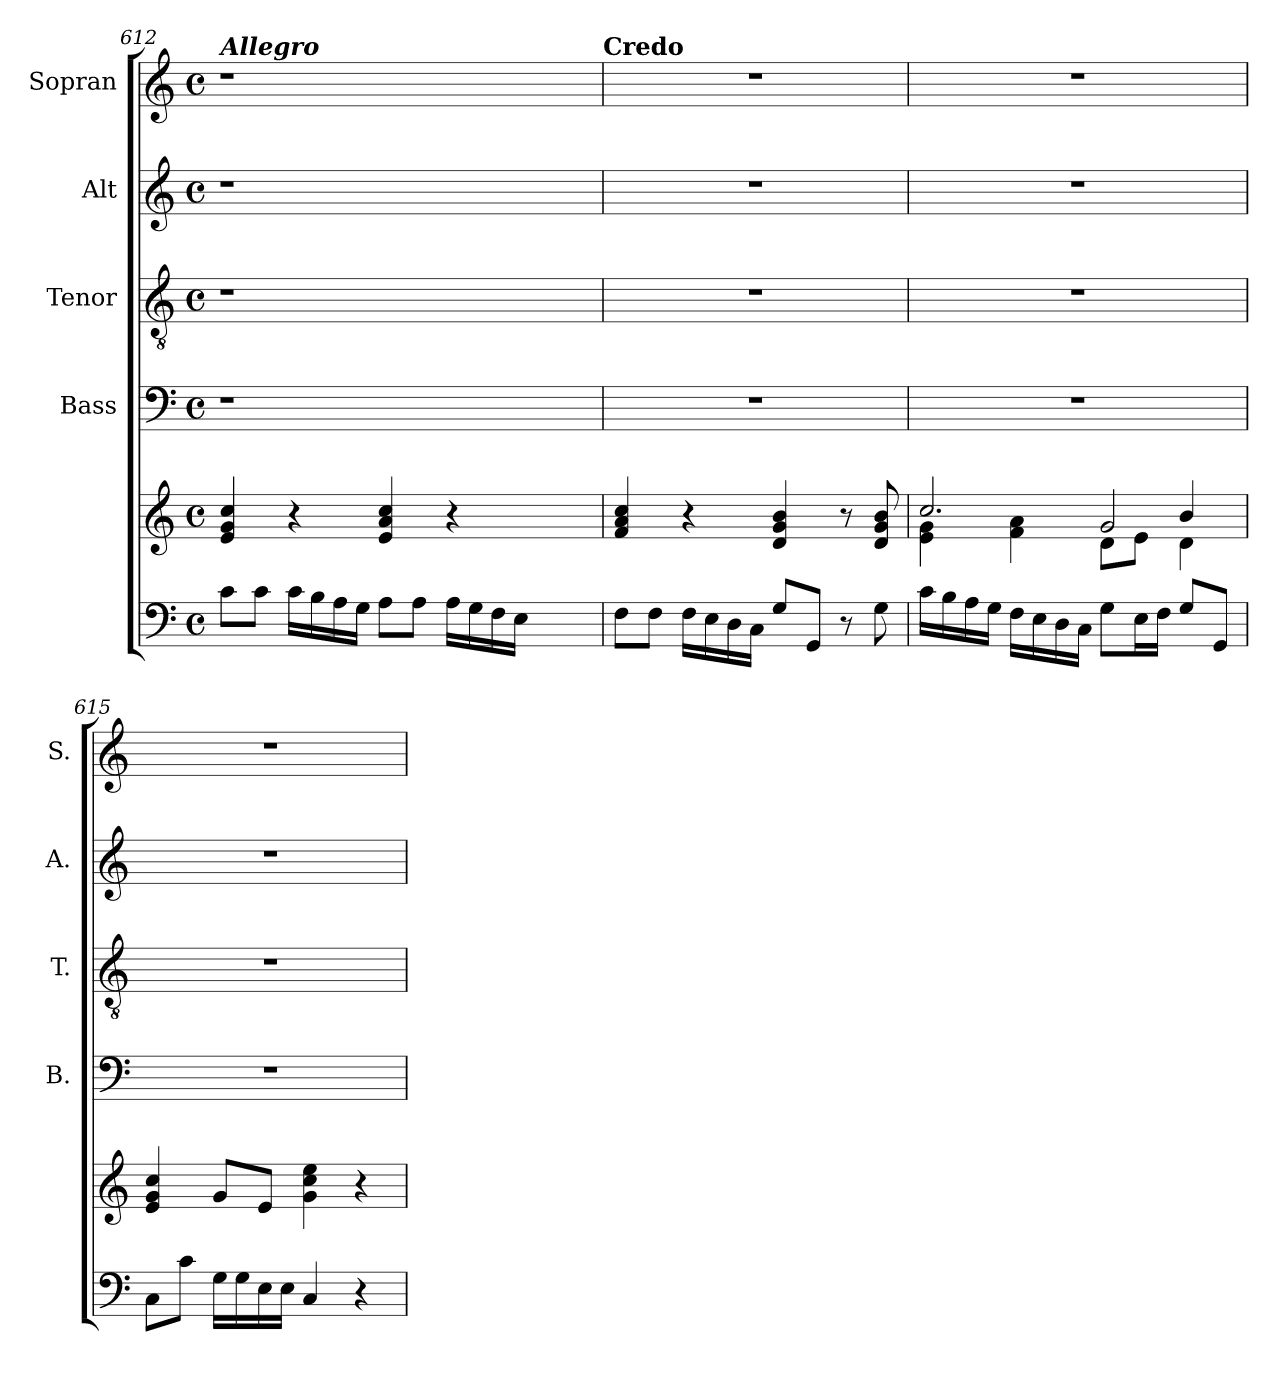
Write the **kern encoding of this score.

**kern	**kern	**kern	**kern	**kern	**kern
*part5	*part5	*part4	*part3	*part2	*part1
*staff6	*staff5	*staff4	*staff3	*staff2	*staff1
*	*	*I"Bass	*I"Tenor	*I"Alt	*I"Sopran
*	*	*I'B.	*I'T.	*I'A.	*I'S.
!!LO:PB:g=z
*clefF4	*clefG2	*clefF4	*clefGv2	*clefG2	*clefG2
*k[]	*k[]	*k[]	*k[]	*k[]	*k[]
*C:	*C:	*C:	*C:	*C:	*C:
*M4/4	*M4/4	*M4/4	*M4/4	*M4/4	*M4/4
*met(c)	*met(c)	*met(c)	*met(c)	*met(c)	*met(c)
=612	=612	=612	=612	=612	=612
!	!	!	!	!	!LO:TX:a:Bi:t=Allegro
8c\L	4e/ 4g/ 4cc/	1r	1r	1r	1r
8c\J	.	.	.	.	.
16c\LL	4r	.	.	.	.
16B\	.	.	.	.	.
16A\	.	.	.	.	.
16G\JJ	.	.	.	.	.
8A\L	4e/ 4a/ 4cc/	.	.	.	.
8A\J	.	.	.	.	.
16A\LL	4r	.	.	.	.
16G\	.	.	.	.	.
16F\	.	.	.	.	.
16E\JJ	.	.	.	.	.
4.ryy	4.ryy	4.ryy	4.ryy	4.ryy	4.ryy
!	!	!	!	!	!LO:TX:a:B:t=Credo
=613	=613	=613	=613	=613	=613
8F\L	4f/ 4a/ 4cc/	1r	1r	1r	1r
8F\J	.	.	.	.	.
16F\LL	4r	.	.	.	.
16E\	.	.	.	.	.
16D\	.	.	.	.	.
16C\JJ	.	.	.	.	.
8G/L	4d/ 4g/ 4b/	.	.	.	.
8GG/J	.	.	.	.	.
8r	8r	.	.	.	.
8G\	8d/ 8g/ 8b/	.	.	.	.
=614	=614	=614	=614	=614	=614
*	*^	*	*	*	*
*	*	*^	*	*	*	*
16c\LL	2.cc/	4e\ 4g\	2ryy	1r	1r	1r	1r
16B\	.	.	.	.	.	.	.
16A\	.	.	.	.	.	.	.
16G\JJ	.	.	.	.	.	.	.
16F\LL	.	4f\ 4a\	.	.	.	.	.
16E\	.	.	.	.	.	.	.
16D\	.	.	.	.	.	.	.
16C\JJ	.	.	.	.	.	.	.
8G\L	.	8d\L	2g/	.	.	.	.
16E\L	.	8e\J	.	.	.	.	.
16F\JJ	.	.	.	.	.	.	.
8G/L	4b/	4d\	.	.	.	.	.
8GG/J	.	.	.	.	.	.	.
*	*v	*v	*v	*	*	*	*
=615	=615	=615	=615	=615	=615
8C\L	4e/ 4g/ 4cc/	1r	1r	1r	1r
8c\J	.	.	.	.	.
16G\LL	8g/L	.	.	.	.
16G\	.	.	.	.	.
16E\	8e/J	.	.	.	.
16E\JJ	.	.	.	.	.
4C/	4g\ 4cc\ 4ee\	.	.	.	.
4r	4r	.	.	.	.
=	=	=	=	=	=
*-	*-	*-	*-	*-	*-
